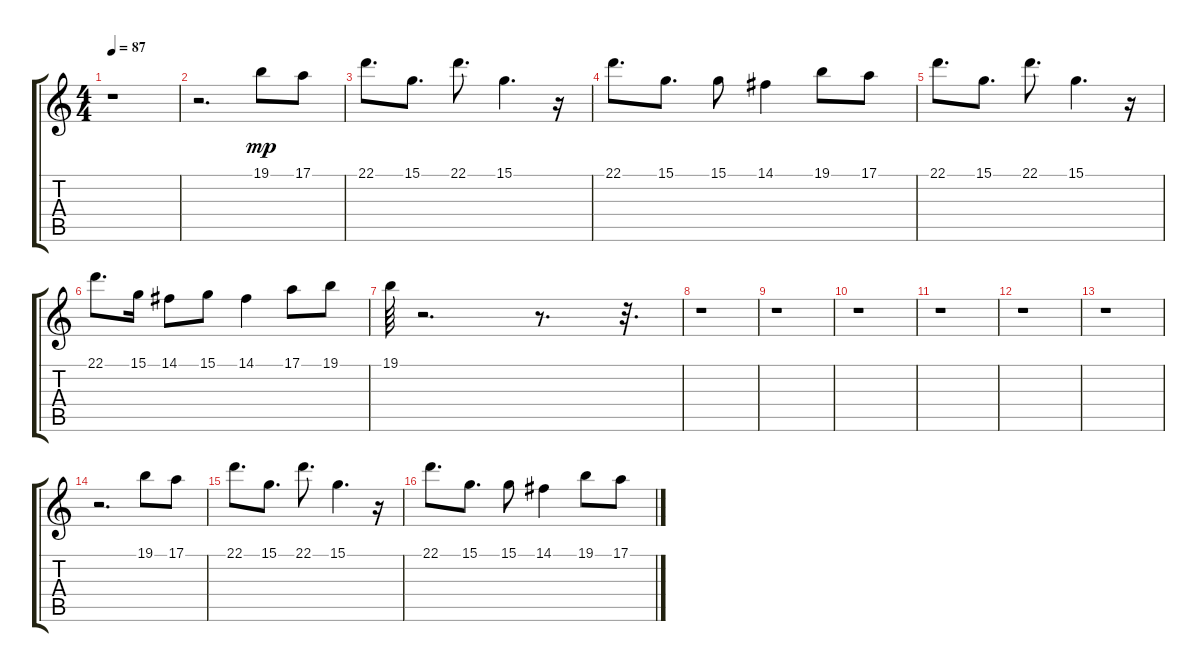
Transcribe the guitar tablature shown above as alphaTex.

\track "" {instrument pad3polysynth}
\staff {score tabs}
\tuning (E4 B3 G3 D3 A2 E2) {hide}
\ts (4 4)
\tempo 87
\clef g2
\ks c
r.1{dy mp} |
r.2{d} 19.1.8 17.1.8 |
22.1.8{d} 15.1.8{d} 22.1.8{d} 15.1.4{d} r.16 |
22.1.8{d} 15.1.8{d} 15.1.8 14.1.4 19.1.8 17.1.8 |
22.1.8{d} 15.1.8{d} 22.1.8{d} 15.1.4{d} r.16 |
22.1.8{d} 15.1.16 14.1.8 15.1.8 14.1.4 17.1.8 19.1.8 |
19.1.64 r.2{d} r.8{d} r.32{d} |
r.1 |
r.1 |
r.1 |
r.1 |
r.1 |
r.1 |
r.2{d} 19.1.8 17.1.8 |
22.1.8{d} 15.1.8{d} 22.1.8{d} 15.1.4{d} r.16 |
22.1.8{d} 15.1.8{d} 15.1.8 14.1.4 19.1.8 17.1.8
